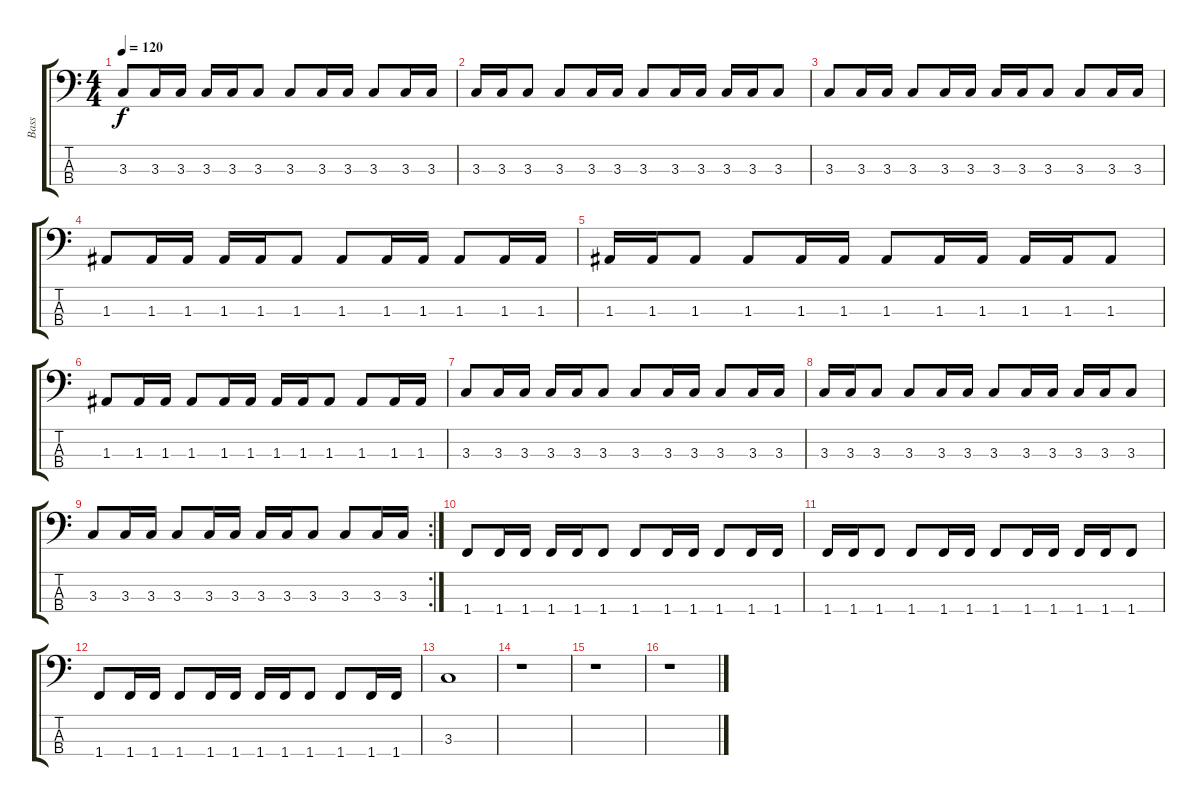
\track ("Bass" "Bass") {instrument electricbassfinger}
\staff {score tabs}
\tuning (G2 D2 A1 E1) {hide}
\ts (4 4)
\tempo 120
\clef f4
\ks c
3.3.8{dy f} 3.3.16 3.3.16 3.3.16 3.3.16 3.3.8 3.3.8 3.3.16 3.3.16 3.3.8 3.3.16 3.3.16 |
3.3.16 3.3.16 3.3.8 3.3.8 3.3.16 3.3.16 3.3.8 3.3.16 3.3.16 3.3.16 3.3.16 3.3.8 |
3.3.8 3.3.16 3.3.16 3.3.8 3.3.16 3.3.16 3.3.16 3.3.16 3.3.8 3.3.8 3.3.16 3.3.16 |
1.3.8 1.3.16 1.3.16 1.3.16 1.3.16 1.3.8 1.3.8 1.3.16 1.3.16 1.3.8 1.3.16 1.3.16 |
1.3.16 1.3.16 1.3.8 1.3.8 1.3.16 1.3.16 1.3.8 1.3.16 1.3.16 1.3.16 1.3.16 1.3.8 |
1.3.8 1.3.16 1.3.16 1.3.8 1.3.16 1.3.16 1.3.16 1.3.16 1.3.8 1.3.8 1.3.16 1.3.16 |
3.3.8 3.3.16 3.3.16 3.3.16 3.3.16 3.3.8 3.3.8 3.3.16 3.3.16 3.3.8 3.3.16 3.3.16 |
3.3.16 3.3.16 3.3.8 3.3.8 3.3.16 3.3.16 3.3.8 3.3.16 3.3.16 3.3.16 3.3.16 3.3.8 |
\rc 2
3.3.8 3.3.16 3.3.16 3.3.8 3.3.16 3.3.16 3.3.16 3.3.16 3.3.8 3.3.8 3.3.16 3.3.16 |
1.4.8 1.4.16 1.4.16 1.4.16 1.4.16 1.4.8 1.4.8 1.4.16 1.4.16 1.4.8 1.4.16 1.4.16 |
1.4.16 1.4.16 1.4.8 1.4.8 1.4.16 1.4.16 1.4.8 1.4.16 1.4.16 1.4.16 1.4.16 1.4.8 |
1.4.8 1.4.16 1.4.16 1.4.8 1.4.16 1.4.16 1.4.16 1.4.16 1.4.8 1.4.8 1.4.16 1.4.16 |
3.3.1 |
r.1 |
r.1 |
r.1
